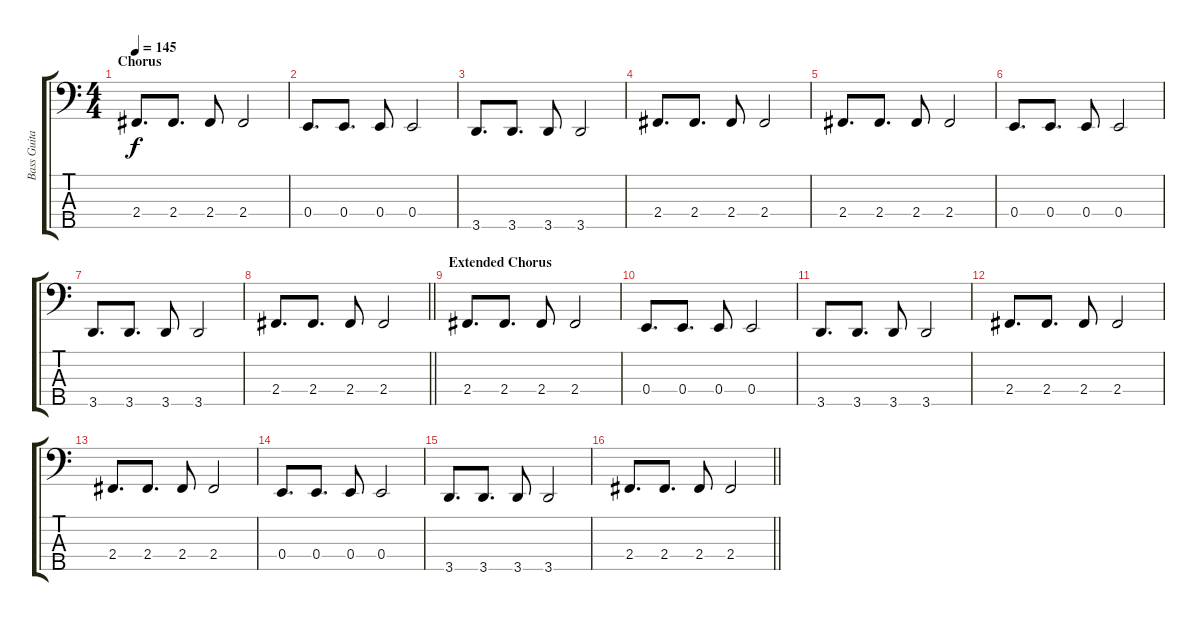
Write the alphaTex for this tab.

\track ("Bass Guitar" "Bass Guita") {instrument electricbassfinger}
\staff {score tabs}
\tuning (G2 D2 A1 E1 B0) {hide}
\ts (4 4)
\section ("" "Chorus")
\tempo 145
\clef f4
\ks c
2.4.8{d dy f} 2.4.8{d} 2.4.8 2.4.2 |
0.4.8{d} 0.4.8{d} 0.4.8 0.4.2 |
3.5.8{d} 3.5.8{d} 3.5.8 3.5.2 |
2.4.8{d} 2.4.8{d} 2.4.8 2.4.2 |
2.4.8{d} 2.4.8{d} 2.4.8 2.4.2 |
0.4.8{d} 0.4.8{d} 0.4.8 0.4.2 |
3.5.8{d} 3.5.8{d} 3.5.8 3.5.2 |
\barLineRight lightlight
2.4.8{d} 2.4.8{d} 2.4.8 2.4.2 |
\section ("" "Extended Chorus")
2.4.8{d} 2.4.8{d} 2.4.8 2.4.2 |
0.4.8{d} 0.4.8{d} 0.4.8 0.4.2 |
3.5.8{d} 3.5.8{d} 3.5.8 3.5.2 |
2.4.8{d} 2.4.8{d} 2.4.8 2.4.2 |
2.4.8{d} 2.4.8{d} 2.4.8 2.4.2 |
0.4.8{d} 0.4.8{d} 0.4.8 0.4.2 |
3.5.8{d} 3.5.8{d} 3.5.8 3.5.2 |
\barLineRight lightlight
2.4.8{d} 2.4.8{d} 2.4.8 2.4.2
